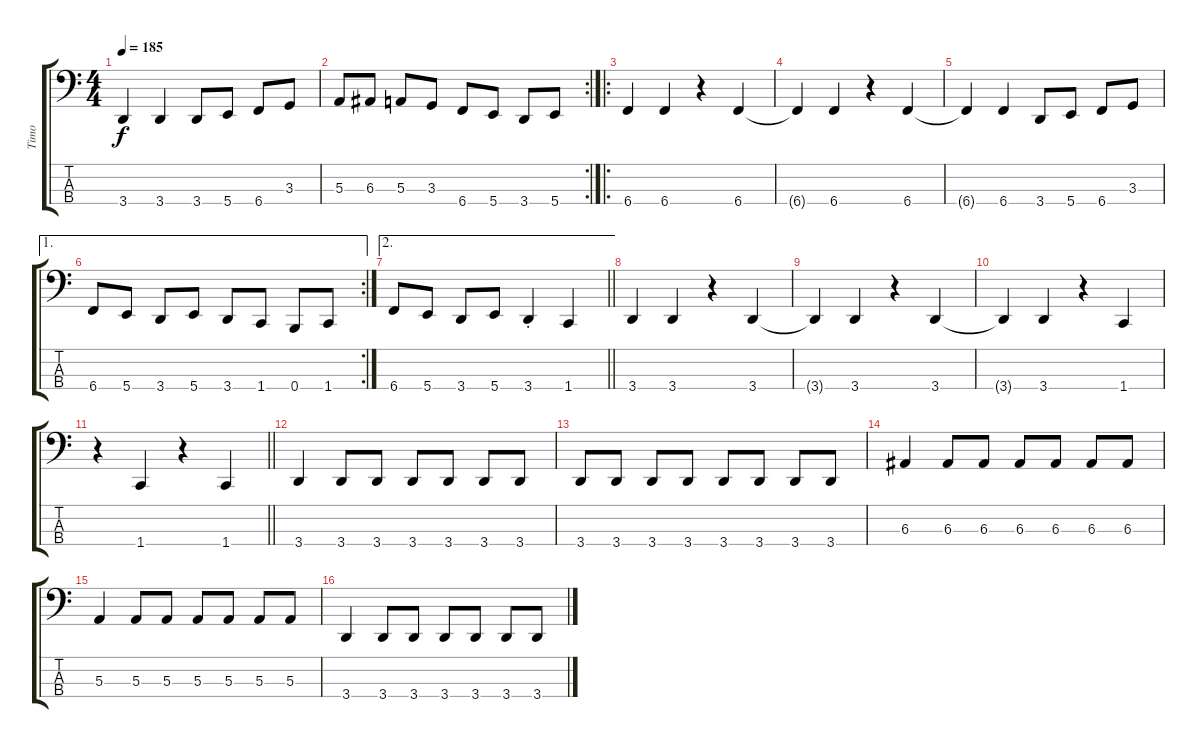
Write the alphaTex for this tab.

\track ("Timo" "Timo") {instrument electricbassfinger}
\staff {score tabs}
\tuning (D2 A1 E1 B0) {hide}
\ts (4 4)
\tempo 185
\clef f4
\ks c
3.4{t}.4{dy f} 3.4.4 3.4.8 5.4.8 6.4.8 3.3.8 |
\rc 2
5.3.8 6.3.8 5.3.8 3.3.8 6.4.8 5.4.8 3.4.8 5.4.8 |
\ro
6.4.4 6.4.4 r.4 6.4.4 |
6.4{t}.4 6.4.4 r.4 6.4.4 |
6.4{t}.4 6.4.4 3.4.8 5.4.8 6.4.8 3.3.8 |
\ae 1
\rc 2
6.4.8 5.4.8 3.4.8 5.4.8 3.4.8 1.4.8 0.4.8 1.4.8 |
\ae 2
\barLineRight lightlight
6.4.8 5.4.8 3.4.8 5.4.8 3.4{st}.4 1.4.4 |
3.4.4 3.4.4 r.4 3.4.4 |
3.4{t}.4 3.4.4 r.4 3.4.4 |
3.4{t}.4 3.4.4 r.4 1.4.4 |
\barLineRight lightlight
r.4 1.4.4 r.4 1.4.4 |
3.4.4 3.4.8 3.4.8 3.4.8 3.4.8 3.4.8 3.4.8 |
3.4.8 3.4.8 3.4.8 3.4.8 3.4.8 3.4.8 3.4.8 3.4.8 |
6.3.4 6.3.8 6.3.8 6.3.8 6.3.8 6.3.8 6.3.8 |
5.3.4 5.3.8 5.3.8 5.3.8 5.3.8 5.3.8 5.3.8 |
3.4.4 3.4.8 3.4.8 3.4.8 3.4.8 3.4.8 3.4.8
